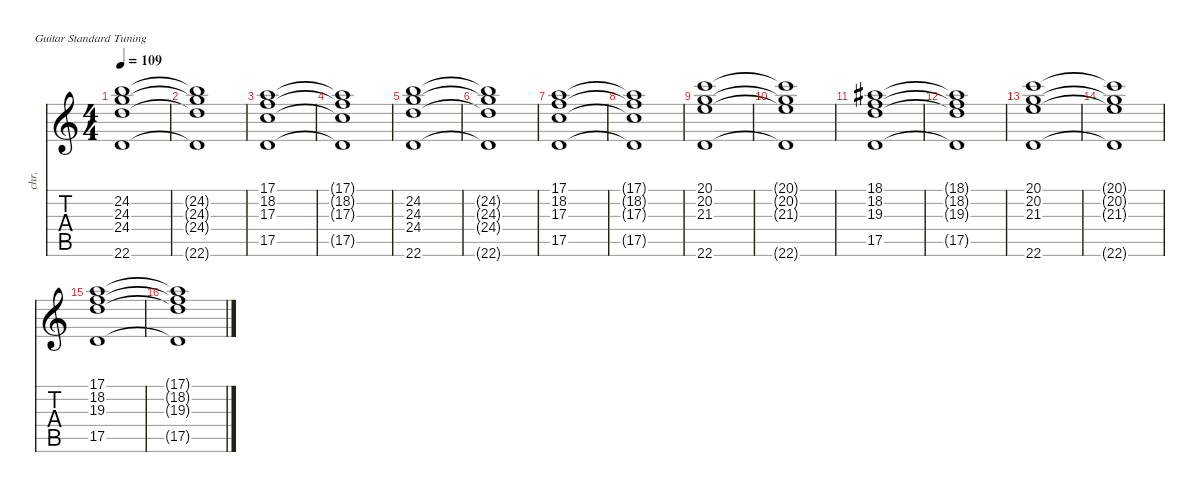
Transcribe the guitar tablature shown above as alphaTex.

\defaultSystemsLayout 4
\hideDynamics
\bracketExtendMode nobrackets
\otherSystemsTrackNameOrientation horizontal
\track ("Synth" "chr.") {instrument choiraahs}
\staff {score tabs}
\tuning (E4 B3 G3 D3 A2 E2)
\ts (4 4)
\tempo 109
\clef g2
\ks c
(24.2 24.3 24.4 22.6).1{dy mf} |
(24.2{t} 24.3{t} 24.4{t} 22.6{t}).1{dy f} |
(17.1 18.2 17.3 17.5).1{dy mf} |
(17.1{t} 18.2{t} 17.3{t} 17.5{t}).1{dy f} |
(24.2 24.3 24.4 22.6).1{dy mf} |
(24.2{t} 24.3{t} 24.4{t} 22.6{t}).1{dy f} |
(17.1 18.2 17.3 17.5).1{dy mf} |
(17.1{t} 18.2{t} 17.3{t} 17.5{t}).1{dy f} |
(20.1 20.2 21.3 22.6).1{dy mf} |
(20.1{t} 20.2{t} 21.3{t} 22.6{t}).1{dy f} |
(18.1{acc #} 18.2 19.3 17.5).1{dy mf} |
(18.1{t acc #} 18.2{t} 19.3{t} 17.5{t}).1{dy f} |
(20.1 20.2 21.3 22.6).1{dy mf} |
(20.1{t} 20.2{t} 21.3{t} 22.6{t}).1{dy f} |
(17.1 18.2 19.3 17.5).1{dy mf} |
(17.1{t} 18.2{t} 19.3{t} 17.5{t}).1{dy f}
